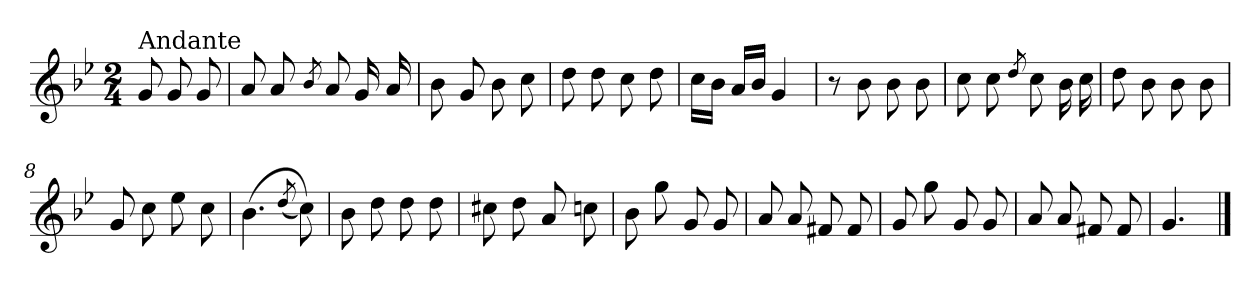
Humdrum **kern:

**kern
*part1
*staff1
*clefG2
*k[b-e-]
*g:
*M2/4
=
!LO:TX:a:t=Andante
8g/
8g/
8g/
=1
8a/
8a/
8qb-/
8a/
16g/
16a/
=2
8b-\
8g/
8b-\
8cc\
=3
8dd\
8dd\
8cc\
8dd\
=4
16cc\LL
16b-\JJ
16a/LL
16b-/JJ
4g/
=5
8r
8b-\
8b-\
8b-\
=6
8cc\
8cc\
8qdd/
8cc\
16b-\
16cc\
!!LO:LB:g=z
=7
8dd\
8b-\
8b-\
8b-\
=8
8g/
8cc\
8ee-\
8cc\
=9
(>4.b-\
(<8qdd/
8cc\))
=10
8b-\
8dd\
8dd\
8dd\
=11
8cc#X\
8dd\
8a/
8ccn\
=12
8b-\
8gg\
8g/
8g/
=13
8a/
8a/
8f#X/
8f#/
=14
8g/
8gg\
8g/
8g/
!!LO:LB:g=z
=15
8a/
8a/
8f#X/
8f#/
=16
4.g/
==
*-
